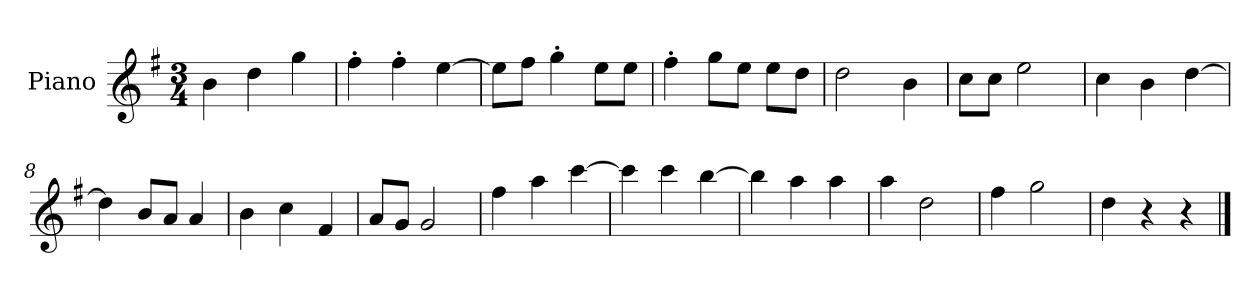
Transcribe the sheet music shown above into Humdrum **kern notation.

**kern
*part1
*staff1
*I"Piano
*I'P-no
*clefG2
*k[f#]
*M3/4
*MM178
=1
4b\
4dd\
4gg\
=2
4ff#'\
4ff#'\
[4ee\
=3
8ee\L]
8ff#\J
4gg'\
8ee\L
8ee\J
=4
4ff#'\
8gg\L
8ee\J
8ee\L
8dd\J
=5
2dd\
4b\
=6
8cc\L
8cc\J
2ee\
=7
4cc\
4b\
[4dd\
=8
4dd\]
8b/L
8a/J
4a/
=9
4b\
4cc\
4f#/
=10
8a/L
8g/J
2g/
!!LO:LB:g=z
=11
4ff#\
4aa\
[4ccc\
=12
4ccc\]
4ccc\
[4bb\
=13
4bb\]
4aa\
4aa\
=14
4aa\
2dd\
=15
4ff#\
2gg\
=16
4dd\
4r
4r
==
*-
